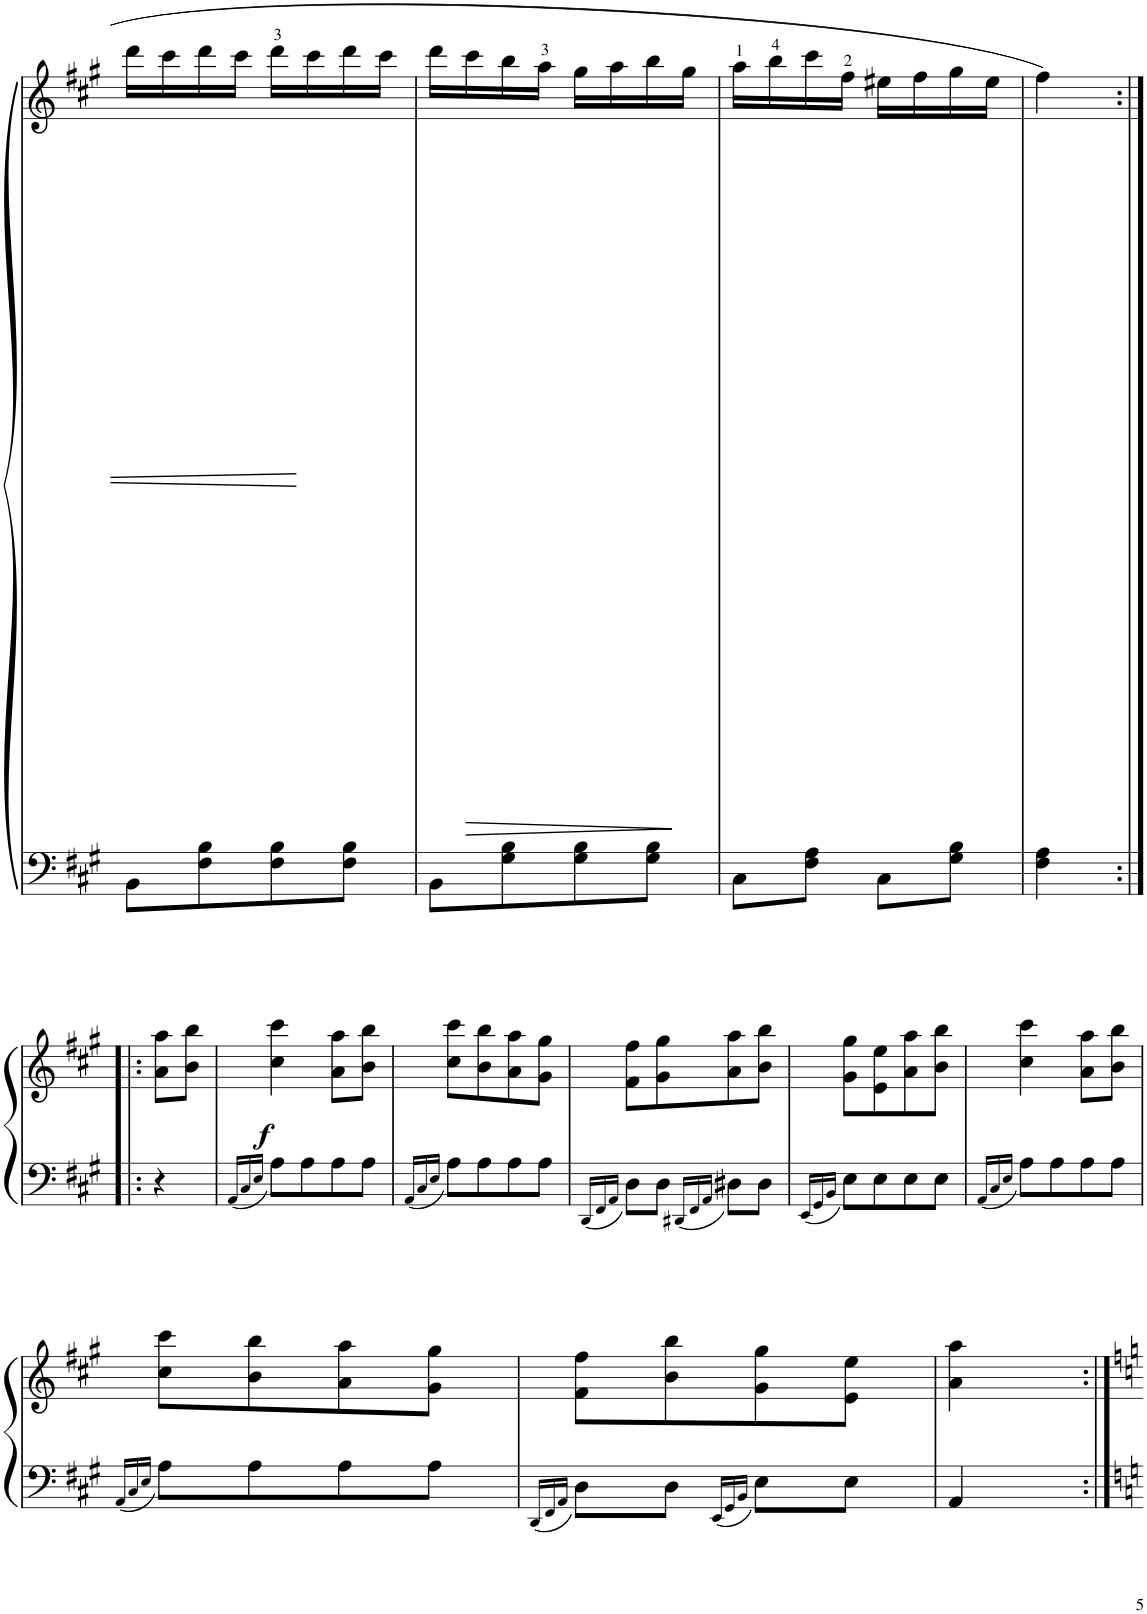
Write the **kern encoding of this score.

**kern	**kern	**dynam
*part1	*part1	*part1
*staff2	*staff1	*staff1/2
*I"Piano	*	*
*I'Pno	*	*
!!LO:PB:g=z
*clefF4	*clefG2	*
*k[f#c#g#]	*k[f#c#g#]	*
*M2/4	*M2/4	*
=57	=57	=57
8BB\L	16ddd\LL	.
.	16ccc#\	.
8F#\ 8B\	16ddd\	.
.	16ccc#\JJ	.
8F#\ 8B\	16ddd\LL	.
.	16ccc#\	.
8F#\ 8B\J	16ddd\	.
.	16ccc#\JJ	.
=58	=58	=58
8BB\L	16ddd\LL	.
!	!	!LO:HP:b
.	16ccc#\	>
8G#\ 8B\	16bb\	.
.	16aa\JJ	.
8G#\ 8B\	16gg#\LL	.
.	16aa\	.
8G#\ 8B\J	16bb\	.
.	16gg#\JJ	]
=59	=59	=59
8C#\L	16aa\LL	.
.	16bb\	.
8F#\ 8A\J	16ccc#\	.
.	16ff#\JJ	.
8C#\L	16ee#X\LL	.
.	16ff#\	.
8G#\ 8B\J	16gg#\	.
.	16ee#\JJ	.
=60	=60	=60
4F#\ 4A\	4ff#\	.
!!LO:LB:g=z
=61:|!|:	=61:|!|:	=61:|!|:
!	!	!LO:DY:b
4r	8a\ 8aa\L	f
.	8b\ 8bb\J	.
=62	=62	=62
16qAA/LL	.	.
16qC#/	.	.
16qE/JJ	.	.
8A\L	4cc#\ 4ccc#\	.
8A\	.	.
8A\	8a\ 8aa\L	.
8A\J	8b\ 8bb\J	.
=63	=63	=63
16qAA/LL	.	.
16qC#/	.	.
16qE/JJ	.	.
8A\L	8cc#\ 8ccc#\L	.
8A\	8b\ 8bb\	.
8A\	8a\ 8aa\	.
8A\J	8g#\ 8gg#\J	.
=64	=64	=64
16qDD/LL	.	.
16qFF#/	.	.
16qAA/JJ	.	.
8D\L	8f#\ 8ff#\L	.
8D\J	8g#\ 8gg#\	.
16qDD#X/LL	.	.
16qFF#/	.	.
16qAA/JJ	.	.
8D#X\L	8a\ 8aa\	.
8D#\J	8b\ 8bb\J	.
=65	=65	=65
16qEE/LL	.	.
16qGG#/	.	.
16qBB/JJ	.	.
8E\L	8g#\ 8gg#\L	.
8E\	8e\ 8ee\	.
8E\	8a\ 8aa\	.
8E\J	8b\ 8bb\J	.
=66	=66	=66
16qAA/LL	.	.
16qC#/	.	.
16qE/JJ	.	.
8A\L	4cc#\ 4ccc#\	.
8A\	.	.
8A\	8a\ 8aa\L	.
8A\J	8b\ 8bb\J	.
!!LO:LB:g=z
=67	=67	=67
16qAA/LL	.	.
16qC#/	.	.
16qE/JJ	.	.
8A\L	8cc#\ 8ccc#\L	.
8A\	8b\ 8bb\	.
8A\	8a\ 8aa\	.
8A\J	8g#\ 8gg#\J	.
=68	=68	=68
16qDD/LL	.	.
16qFF#/	.	.
16qAA/JJ	.	.
8D\L	8f#\ 8ff#\L	.
8D\J	8b\ 8bb\	.
16qEE/LL	.	.
16qGG#/	.	.
16qBB/JJ	.	.
8E\L	8g#\ 8gg#\	.
8E\J	8e\ 8ee\J	.
=69	=69	=69
4AA/	4a\ 4aa\	.
=:|!	=:|!	=:|!
*-	*-	*-
